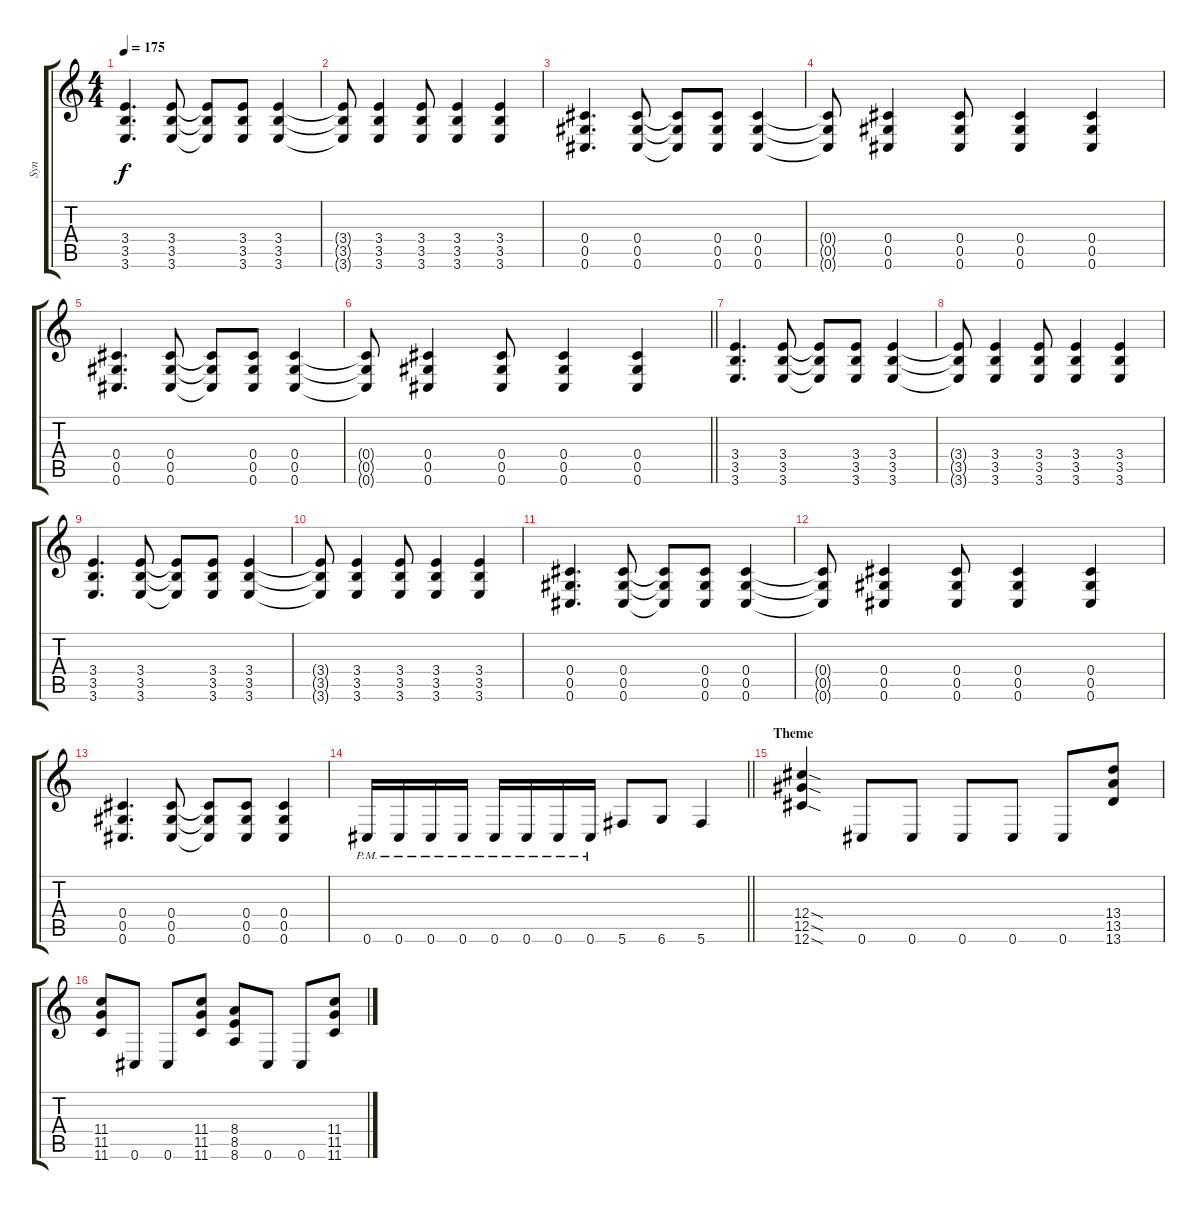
\track ("Syn" "Syn") {instrument distortionguitar}
\staff {score tabs}
\tuning (Eb4 Bb3 Gb3 Db3 Ab2 Db2) {hide}
\ts (4 4)
\tempo 175
\clef g2
\ks c
(3.4 3.5 3.6).4{d dy f} (3.4 3.5 3.6).8 (3.4{t} 3.5{t} 3.6{t}).8 (3.4 3.5 3.6).8 (3.4 3.5 3.6).4 |
(3.4{t} 3.5{t} 3.6{t}).8 (3.4 3.5 3.6).4 (3.4 3.5 3.6).8 (3.4 3.5 3.6).4 (3.4 3.5 3.6).4 |
(0.4 0.5 0.6).4{d} (0.4 0.5 0.6).8 (0.4{t} 0.5{t} 0.6{t}).8 (0.4 0.5 0.6).8 (0.4 0.5 0.6).4 |
(0.4{t} 0.5{t} 0.6{t}).8 (0.4 0.5 0.6).4 (0.4 0.5 0.6).8 (0.4 0.5 0.6).4 (0.4 0.5 0.6).4 |
(0.4 0.5 0.6).4{d} (0.4 0.5 0.6).8 (0.4{t} 0.5{t} 0.6{t}).8 (0.4 0.5 0.6).8 (0.4 0.5 0.6).4 |
\barLineRight lightlight
(0.4{t} 0.5{t} 0.6{t}).8 (0.4 0.5 0.6).4 (0.4 0.5 0.6).8 (0.4 0.5 0.6).4 (0.4 0.5 0.6).4 |
(3.4 3.5 3.6).4{d} (3.4 3.5 3.6).8 (3.4{t} 3.5{t} 3.6{t}).8 (3.4 3.5 3.6).8 (3.4 3.5 3.6).4 |
(3.4{t} 3.5{t} 3.6{t}).8 (3.4 3.5 3.6).4 (3.4 3.5 3.6).8 (3.4 3.5 3.6).4 (3.4 3.5 3.6).4 |
(3.4 3.5 3.6).4{d} (3.4 3.5 3.6).8 (3.4{t} 3.5{t} 3.6{t}).8 (3.4 3.5 3.6).8 (3.4 3.5 3.6).4 |
(3.4{t} 3.5{t} 3.6{t}).8 (3.4 3.5 3.6).4 (3.4 3.5 3.6).8 (3.4 3.5 3.6).4 (3.4 3.5 3.6).4 |
(0.4 0.5 0.6).4{d} (0.4 0.5 0.6).8 (0.4{t} 0.5{t} 0.6{t}).8 (0.4 0.5 0.6).8 (0.4 0.5 0.6).4 |
(0.4{t} 0.5{t} 0.6{t}).8 (0.4 0.5 0.6).4 (0.4 0.5 0.6).8 (0.4 0.5 0.6).4 (0.4 0.5 0.6).4 |
(0.4 0.5 0.6).4{d} (0.4 0.5 0.6).8 (0.4{t} 0.5{t} 0.6{t}).8 (0.4 0.5 0.6).8 (0.4 0.5 0.6).4 |
\barLineRight lightlight
0.6{pm}.16 0.6{pm}.16 0.6{pm}.16 0.6{pm}.16 0.6{pm}.16 0.6{pm}.16 0.6{pm}.16 0.6{pm}.16 5.6.8 6.6.8 5.6.4 |
\section ("" "Theme")
(12.4{sod} 12.5{sod} 12.6{sod}).4 0.6.8 0.6.8 0.6.8 0.6.8 0.6.8 (13.4 13.5 13.6).8 |
(11.4 11.5 11.6).8 0.6.8 0.6.8 (11.4 11.5 11.6).8 (8.4 8.5 8.6).8 0.6.8 0.6.8 (11.4 11.5 11.6).8
